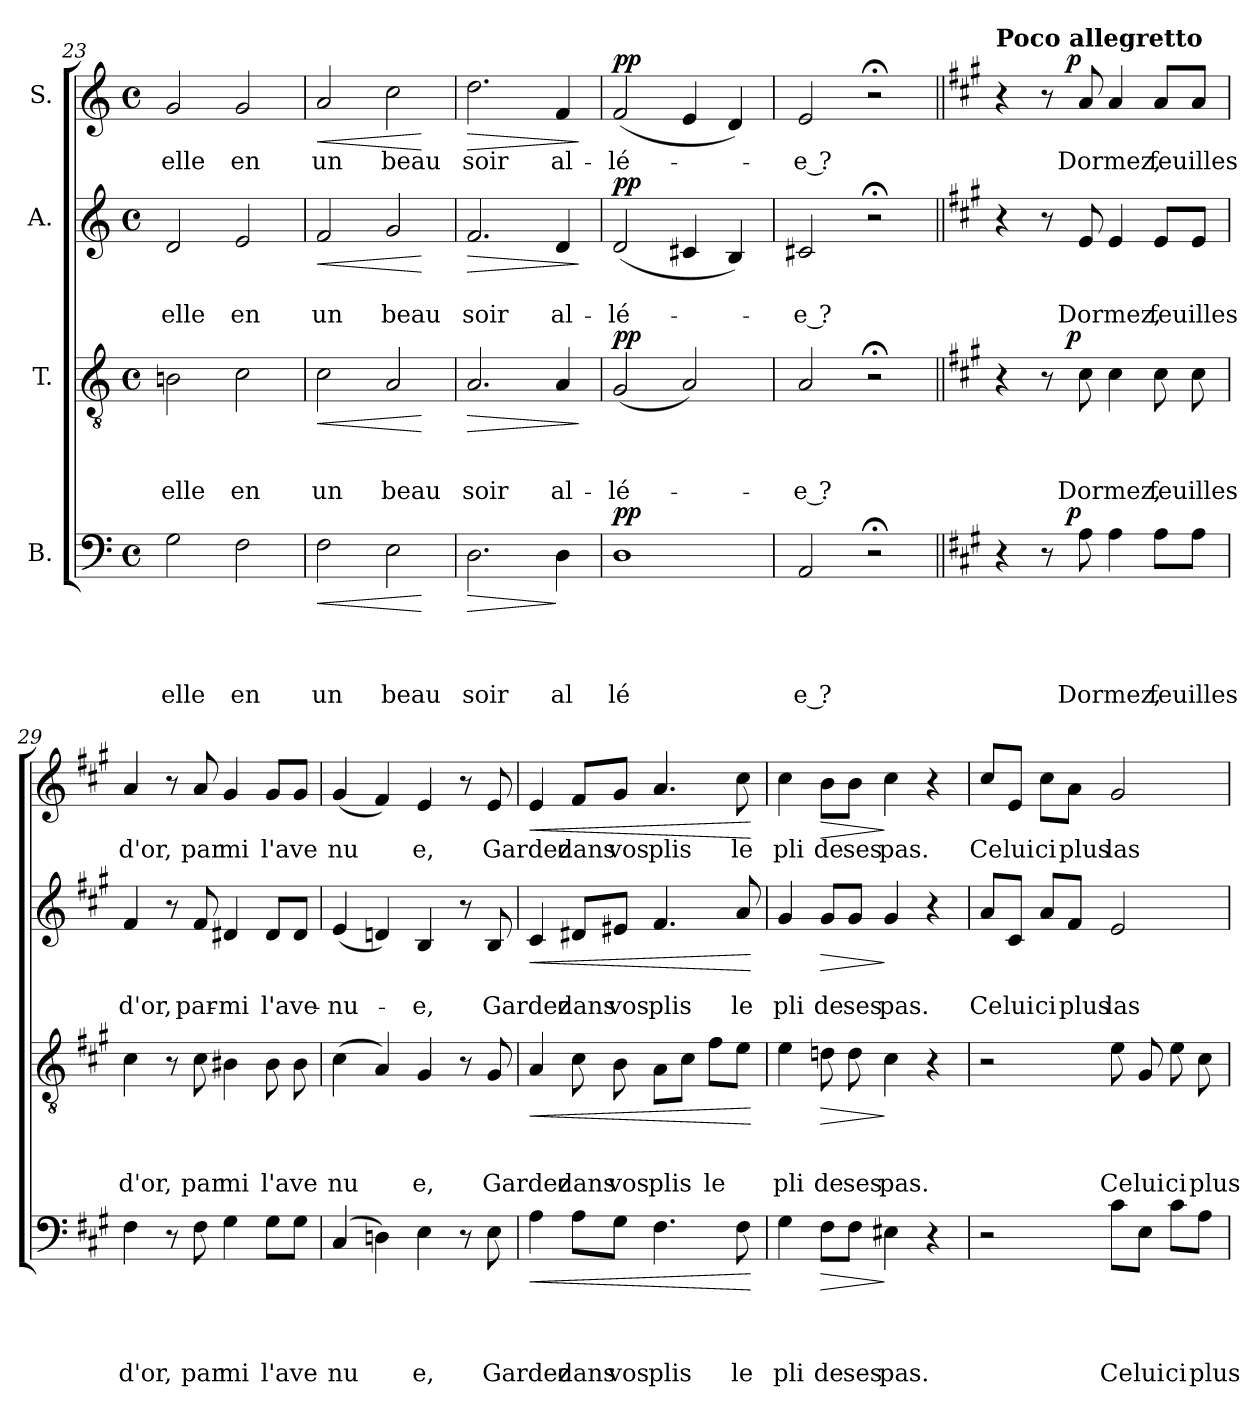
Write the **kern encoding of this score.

**kern	**text	**text	**text	**text	**dynam	**kern	**text	**text	**text	**dynam	**kern	**text	**text	**dynam	**kern	**text	**dynam
*part4	*part4	*part4	*part4	*part4	*part4	*part3	*part3	*part3	*part3	*part3	*part2	*part2	*part2	*part2	*part1	*part1	*part1
*staff4	*staff4	*staff4	*staff4	*staff4	*staff4	*staff3	*staff3	*staff3	*staff3	*staff3	*staff2	*staff2	*staff2	*staff2	*staff1	*staff1	*staff1
*I"B.	*	*	*	*	*	*I"T.	*	*	*	*	*I"A.	*	*	*	*I"S.	*	*
*clefF4	*	*	*	*	*	*clefGv2	*	*	*	*	*clefG2	*	*	*	*clefG2	*	*
*k[]	*	*	*	*	*	*k[]	*	*	*	*	*k[]	*	*	*	*k[]	*	*
*C:	*	*	*	*	*	*C:	*	*	*	*	*C:	*	*	*	*C:	*	*
*M4/4	*	*	*	*	*	*M4/4	*	*	*	*	*M4/4	*	*	*	*M4/4	*	*
*met(c)	*	*	*	*	*	*met(c)	*	*	*	*	*met(c)	*	*	*	*met(c)	*	*
=23	=23	=23	=23	=23	=23	=23	=23	=23	=23	=23	=23	=23	=23	=23	=23	=23	=23
!	!	!	!	!LO:LY:b	!	!	!	!	!LO:LY:b	!	!	!	!LO:LY:b	!	!	!LO:LY:b	!
2G\	.	.	.	elle	.	2Bni\	.	.	-elle	.	2d/	.	-elle	.	2g/	-elle	.
!	!	!	!	!LO:LY:b	!	!	!	!	!LO:LY:b	!	!	!	!LO:LY:b	!	!	!LO:LY:b	!
2F\	.	.	.	en	.	2c\	.	.	en	.	2e/	.	en	.	2g/	en	.
=24	=24	=24	=24	=24	=24	=24	=24	=24	=24	=24	=24	=24	=24	=24	=24	=24	=24
!	!	!	!	!LO:LY:b	!LO:HP:b	!	!	!	!LO:LY:b	!LO:HP:b	!	!	!LO:LY:b	!LO:HP:b	!	!LO:LY:b	!LO:HP:b
2F\	.	.	.	un	<	2c\	.	.	un	<	2f/	.	un	<	2a/	un	<
!	!	!	!	!LO:LY:b	!	!	!	!	!LO:LY:b	!	!	!	!LO:LY:b	!	!	!LO:LY:b	!
2E\	.	.	.	beau	.	2A/	.	.	beau	.	2g/	.	beau	.	2cc\	beau	.
.	.	.	.	.	[	.	.	.	.	[	.	.	.	[	.	.	[
=25	=25	=25	=25	=25	=25	=25	=25	=25	=25	=25	=25	=25	=25	=25	=25	=25	=25
!	!	!	!	!LO:LY:b	!LO:HP:b	!	!	!	!LO:LY:b	!LO:HP:b	!	!	!LO:LY:b	!LO:HP:b	!	!LO:LY:b	!LO:HP:b
2.D\	.	.	.	soir	>	2.A/	.	.	soir	>	2.f/	.	soir	>	2.dd\	soir	>
!	!	!	!	!LO:LY:b	!	!	!	!	!LO:LY:b	!	!	!	!LO:LY:b	!	!	!LO:LY:b	!
4D\	.	.	.	al	]	4A/	.	.	al-	.	4d/	.	al-	.	4f/	al-	.
.	.	.	.	.	.	.	.	.	.	]	.	.	.	]	.	.	]
=26	=26	=26	=26	=26	=26	=26	=26	=26	=26	=26	=26	=26	=26	=26	=26	=26	=26
!	!	!	!	!LO:LY:b	!LO:DY:a	!	!	!	!LO:LY:b	!LO:DY:a	!	!	!LO:LY:b	!LO:DY:a	!	!LO:LY:b	!LO:DY:a
1D	.	.	.	lé	pp	(<2G/	.	.	-lé-	pp	(<2d/	.	-lé-	pp	(<2f/	-lé-	pp
.	.	.	.	.	.	2A/)	.	.	.	.	4c#X/	.	.	.	4e/	.	.
.	.	.	.	.	.	.	.	.	.	.	4B/)	.	.	.	4d/)	.	.
!!LO:LB:g=z
=27	=27	=27	=27	=27	=27	=27	=27	=27	=27	=27	=27	=27	=27	=27	=27	=27	=27
!	!	!	!	!LO:LY:b:rj	!	!	!	!	!LO:LY:b:rj	!	!	!	!LO:LY:b:rj	!	!	!LO:LY:b:rj	!
2AA/	.	.	.	e ?	.	2A/	.	.	-e ?	.	2c#X/	.	-e ?	.	2e/	-e ?	.
2r;<	.	.	.	.	.	2r;<	.	.	.	.	2r;<	.	.	.	2r;<	.	.
=28||	=28||	=28||	=28||	=28||	=28||	=28||	=28||	=28||	=28||	=28||	=28||	=28||	=28||	=28||	=28||	=28||	=28||
*k[f#c#g#]	*	*	*	*	*	*k[f#c#g#]	*	*	*	*	*k[f#c#g#]	*	*	*	*k[f#c#g#]	*	*
*A:	*	*	*	*	*	*A:	*	*	*	*	*A:	*	*	*	*A:	*	*
*^	*	*	*	*	*	*^	*	*	*	*	*	*	*	*	*^	*	*
!	!	!	!	!	!	!	!	!	!	!	!	!	!	!	!	!	!LO:TX:a:B:t=Poco allegretto	!	!	!
4r	4ryy	.	.	.	.	.	4r	4ryy	.	.	.	.	4r	.	.	.	4r	4ryy	.	.
8r	16.ryy	.	.	.	.	.	8r	16.ryy	.	.	.	.	8r	.	.	.	8r	16.ryy	.	.
!	!	!	!	!	!	!LO:DY:a	!	!	!	!	!	!LO:DY:a	!	!	!	!	!	!	!	!LO:DY:a
.	2ryy	.	.	.	.	p	.	2ryy	.	.	.	p	.	.	.	.	.	2ryy	.	p
!	!	!	!	!	!LO:LY:b	!	!	!	!	!	!LO:LY:b	!	!	!	!LO:LY:b	!	!	!	!LO:LY:b	!
8A\	.	.	.	.	Dormez,	.	8c#\	.	.	.	Dormez,	.	8e/	.	Dormez,	.	8a/	.	Dormez,	.
4A\	.	.	.	.	.	.	4c#\	.	.	.	.	.	4e/	.	.	.	4a/	.	.	.
!	!	!	!	!	!LO:LY:b	!	!	!	!	!	!LO:LY:b	!	!	!	!LO:LY:b	!	!	!	!LO:LY:b	!
8A\L	.	.	.	.	feuilles	.	8c#\	.	.	.	feuilles	.	8e/L	.	feuilles	.	8a/L	.	feuilles	.
.	8ryy	.	.	.	.	.	.	8ryy	.	.	.	.	.	.	.	.	.	8ryy	.	.
8A\J	.	.	.	.	.	.	8c#\	.	.	.	.	.	8e/J	.	.	.	8a/J	.	.	.
.	32ryy	.	.	.	.	.	.	32ryy	.	.	.	.	.	.	.	.	.	32ryy	.	.
=29	=29	=29	=29	=29	=29	=29	=29	=29	=29	=29	=29	=29	=29	=29	=29	=29	=29	=29	=29	=29
!	!	!	!	!	!LO:LY:b	!	!	!	!	!	!LO:LY:b	!	!	!	!LO:LY:b	!	!	!	!LO:LY:b	!
*v	*v	*	*	*	*	*	*	*	*	*	*	*	*	*	*	*	*v	*v	*	*
*	*	*	*	*	*	*v	*v	*	*	*	*	*	*	*	*	*	*	*
4F#\	.	.	.	d'or,	.	4c#\	.	.	d'or,	.	4f#/	.	d'or,	.	4a/	d'or,	.
8r	.	.	.	.	.	8r	.	.	.	.	8r	.	.	.	8r	.	.
!	!	!	!	!LO:LY:b	!	!	!	!	!LO:LY:b	!	!	!	!LO:LY:b	!	!	!LO:LY:b	!
8F#\	.	.	.	par	.	8c#\	.	.	par	.	8f#/	.	par-	.	8a/	par	.
!	!	!	!	!LO:LY:b	!	!	!	!	!LO:LY:b	!	!	!	!LO:LY:b	!	!	!LO:LY:b	!
4G#\	.	.	.	mi	.	4B#X\	.	.	mi	.	4d#X/	.	-mi	.	4g#/	mi	.
!	!	!	!	!LO:LY:b	!	!	!	!	!LO:LY:b	!	!	!	!LO:LY:b	!	!	!LO:LY:b	!
8G#\L	.	.	.	l'ave	.	8B#\	.	.	l'ave	.	8d#/L	.	l'ave-	.	8g#/L	l'ave	.
8G#\J	.	.	.	.	.	8B#\	.	.	.	.	8d#/J	.	.	.	8g#/J	.	.
=30	=30	=30	=30	=30	=30	=30	=30	=30	=30	=30	=30	=30	=30	=30	=30	=30	=30
!	!	!	!	!LO:LY:b	!	!	!	!	!LO:LY:b	!	!	!	!LO:LY:b	!	!	!LO:LY:b	!
(4C#/	.	.	.	nu	.	(>4c#\	.	.	nu	.	(<4e/	.	-nu-	.	(<4g#/	nu	.
4Dn\)	.	.	.	.	.	4A/)	.	.	.	.	4dn/)	.	.	.	4f#/)	.	.
!	!	!	!	!LO:LY:b	!	!	!	!	!LO:LY:b	!	!	!	!LO:LY:b	!	!	!LO:LY:b	!
4E\	.	.	.	e,	.	4G#/	.	.	e,	.	4B/	.	-e,	.	4e/	e,	.
8r	.	.	.	.	.	8r	.	.	.	.	8r	.	.	.	8r	.	.
!	!	!	!	!LO:LY:b	!	!	!	!	!LO:LY:b	!	!	!	!LO:LY:b	!	!	!LO:LY:b	!
8E\	.	.	.	Gardez	.	8G#/	.	.	Gardez	.	8B/	.	Gardez	.	8e/	Gardez	.
=31	=31	=31	=31	=31	=31	=31	=31	=31	=31	=31	=31	=31	=31	=31	=31	=31	=31
!	!	!	!	!	!LO:HP:b	!	!	!	!	!LO:HP:b	!	!	!	!LO:HP:b	!	!	!LO:HP:b
4A\	.	.	.	.	<	4A/	.	.	.	<	4c#/	.	.	<	4e/	.	<
!	!	!	!	!LO:LY:b	!	!	!	!	!LO:LY:b	!	!	!	!LO:LY:b	!	!	!LO:LY:b	!
8A\L	.	.	.	dans	.	8c#\	.	.	dans	.	8d#X/L	.	dans	.	8f#/L	dans	.
!	!	!	!	!LO:LY:b	!	!	!	!	!LO:LY:b	!	!	!	!LO:LY:b	!	!	!LO:LY:b	!
8G#\J	.	.	.	vos	.	8B\	.	.	vos	.	8e#X/J	.	vos	.	8g#/J	vos	.
!	!	!	!	!LO:LY:b	!	!	!	!	!LO:LY:b	!	!	!	!LO:LY:b	!	!	!LO:LY:b	!
4.F#\	.	.	.	plis	.	8A\L	.	.	plis	.	4.f#/	.	plis	.	4.a/	plis	.
.	.	.	.	.	.	8c#\J	.	.	.	.	.	.	.	.	.	.	.
!	!	!	!	!	!	!	!	!	!LO:LY:b	!	!	!	!	!	!	!	!
.	.	.	.	.	.	8f#\L	.	.	le	.	.	.	.	.	.	.	.
!	!	!	!	!LO:LY:b	!	!	!	!	!	!	!	!	!LO:LY:b	!	!	!LO:LY:b	!
8F#\	.	.	.	le	.	8e\J	.	.	.	.	8a/	.	le	.	8cc#\	le	.
.	.	.	.	.	[	.	.	.	.	[	.	.	.	[	.	.	[
!!LO:LB:g=z
=32	=32	=32	=32	=32	=32	=32	=32	=32	=32	=32	=32	=32	=32	=32	=32	=32	=32
!	!	!	!	!LO:LY:b	!	!	!	!	!LO:LY:b	!	!	!	!LO:LY:b	!	!	!LO:LY:b	!
4G#\	.	.	.	pli	.	4e\	.	.	pli	.	4g#/	.	pli	.	4cc#\	pli	.
!	!	!	!	!LO:LY:b	!LO:HP:b	!	!	!	!LO:LY:b	!LO:HP:b	!	!	!LO:LY:b	!LO:HP:b	!	!LO:LY:b	!LO:HP:b
8F#\L	.	.	.	de	>	8dn\	.	.	de	>	8g#/L	.	de	>	8b\L	de	>
!	!	!	!	!LO:LY:b	!	!	!	!	!LO:LY:b	!	!	!	!LO:LY:b	!	!	!LO:LY:b	!
8F#\J	.	.	.	ses	.	8d\	.	.	ses	.	8g#/J	.	ses	.	8b\J	ses	.
!	!	!	!	!LO:LY:b	!	!	!	!	!LO:LY:b	!	!	!	!LO:LY:b	!	!	!LO:LY:b	!
4E#X\	.	.	.	pas.	]	4c#\	.	.	pas.	]	4g#/	.	pas.	]	4cc#\	pas.	]
4r	.	.	.	.	.	4r	.	.	.	.	4r	.	.	.	4r	.	.
=33	=33	=33	=33	=33	=33	=33	=33	=33	=33	=33	=33	=33	=33	=33	=33	=33	=33
!	!	!	!	!	!	!	!	!	!	!	!	!	!LO:LY:b	!	!	!LO:LY:b	!
2r	.	.	.	.	.	2r	.	.	.	.	8a/L	.	Ce	.	8cc#/L	Ce	.
!	!	!	!	!	!	!	!	!	!	!	!	!	!LO:LY:b	!	!	!LO:LY:b	!
.	.	.	.	.	.	.	.	.	.	.	8c#/J	.	lui	.	8e/J	lui	.
!	!	!	!	!	!	!	!	!	!	!	!	!	!LO:LY:b	!	!	!LO:LY:b	!
.	.	.	.	.	.	.	.	.	.	.	8a/L	.	ci	.	8cc#\L	ci	.
!	!	!	!	!	!	!	!	!	!	!	!	!	!LO:LY:b	!	!	!LO:LY:b	!
.	.	.	.	.	.	.	.	.	.	.	8f#/J	.	plus	.	8a\J	plus	.
!	!	!	!	!LO:LY:b	!	!	!	!	!LO:LY:b	!	!	!	!LO:LY:b	!	!	!LO:LY:b	!
8c#\L	.	.	.	Ce	.	8e\	.	.	Ce	.	2e/	.	las	.	2g#/	las	.
!	!	!	!	!LO:LY:b	!	!	!	!	!LO:LY:b	!	!	!	!	!	!	!	!
8E\J	.	.	.	lui	.	8G#/	.	.	lui	.	.	.	.	.	.	.	.
!	!	!	!	!LO:LY:b	!	!	!	!	!LO:LY:b	!	!	!	!	!	!	!	!
8c#\L	.	.	.	ci	.	8e\	.	.	ci	.	.	.	.	.	.	.	.
!	!	!	!	!LO:LY:b	!	!	!	!	!LO:LY:b	!	!	!	!	!	!	!	!
8A\J	.	.	.	plus	.	8c#\	.	.	plus	.	.	.	.	.	.	.	.
=	=	=	=	=	=	=	=	=	=	=	=	=	=	=	=	=	=
*-	*-	*-	*-	*-	*-	*-	*-	*-	*-	*-	*-	*-	*-	*-	*-	*-	*-
